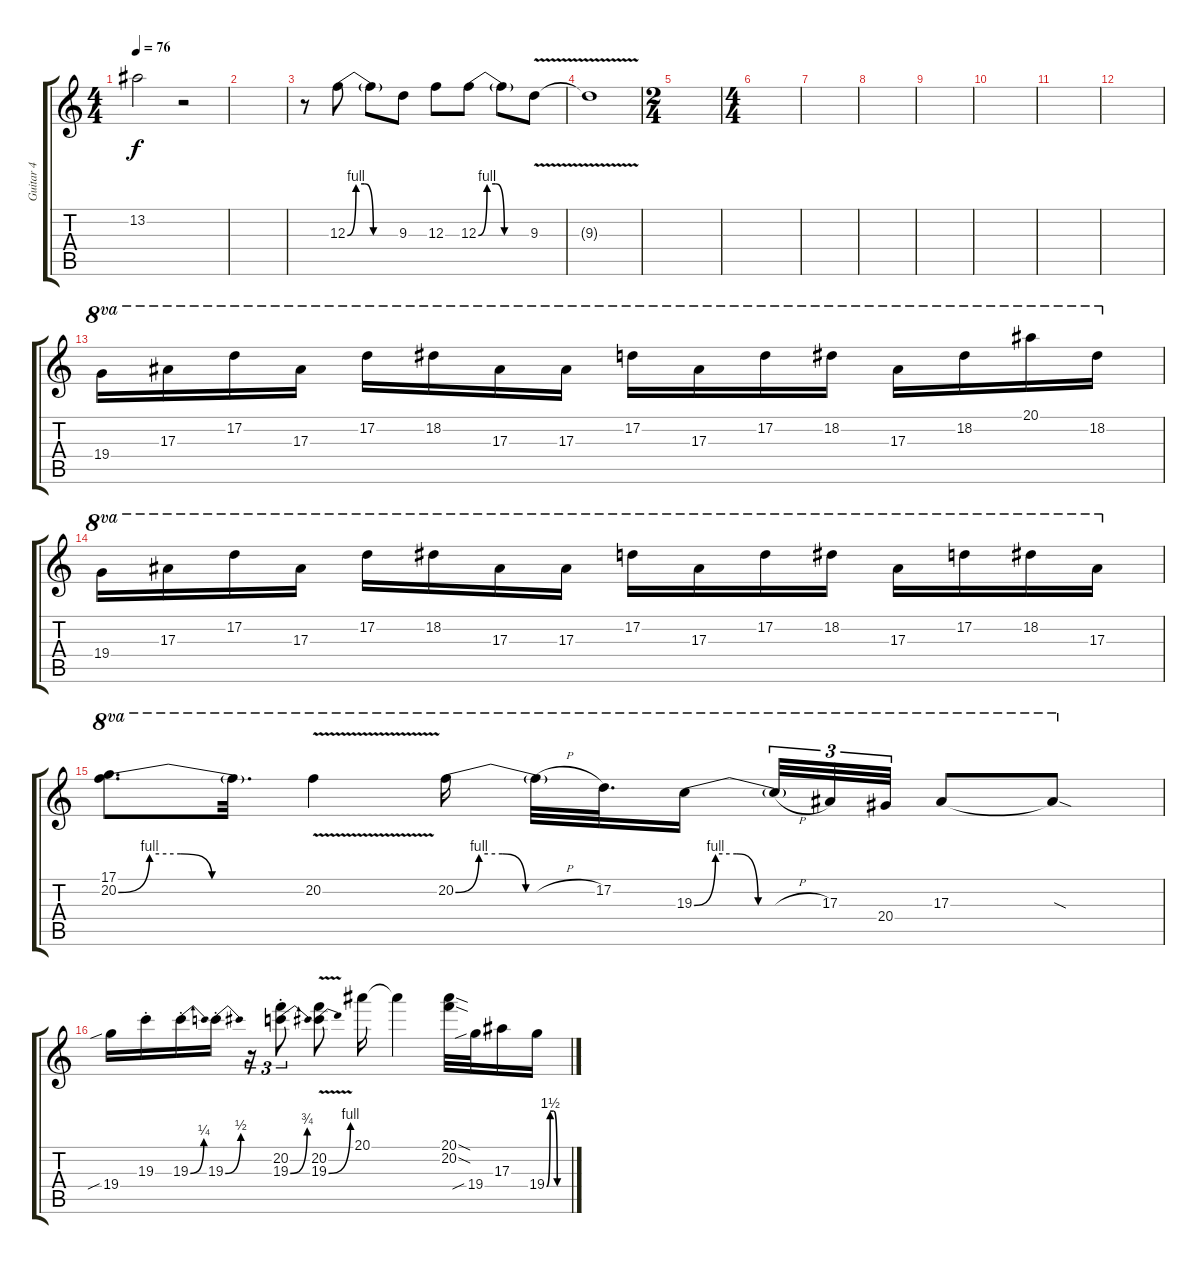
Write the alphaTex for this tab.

\track ("Guitar 4" "Guitar 4") {instrument overdrivenguitar}
\staff {score tabs}
\tuning (D4 A3 F3 C3 G2 C2) {hide}
\ts (4 4)
\tempo 76
\clef g2
\ks c
13.2{t}.2{dy f} r.2 |
|
r.8 12.3{be (custom 0 0 10 4 20 4 30 0 60 0)}.8 12.3{t}.8 9.3.8 12.3.8 12.3{be (custom 0 0 10 4 20 4 30 0 60 0)}.8 12.3{t}.8 9.3{v}.8 |
9.3{t}.1 |
\ts (2 4)
|
\ts (4 4)
|
|
|
|
|
|
|
19.4.16{ot 8va} 17.3.16{ot 8va} 17.2.16{ot 8va} 17.3.16{ot 8va} 17.2.16{ot 8va} 18.2.16{ot 8va} 17.3.16{ot 8va} 17.3.16{ot 8va} 17.2.16{ot 8va} 17.3.16{ot 8va} 17.2.16{ot 8va} 18.2.16{ot 8va} 17.3.16{ot 8va} 18.2.16{ot 8va} 20.1.16{ot 8va} 18.2.16{ot 8va} |
19.4.16{ot 8va} 17.3.16{ot 8va} 17.2.16{ot 8va} 17.3.16{ot 8va} 17.2.16{ot 8va} 18.2.16{ot 8va} 17.3.16{ot 8va} 17.3.16{ot 8va} 17.2.16{ot 8va} 17.3.16{ot 8va} 17.2.16{ot 8va} 18.2.16{ot 8va} 17.3.16{ot 8va} 17.2.16{ot 8va} 18.2.16{ot 8va} 17.3.16{ot 8va} |
(17.1 20.2{be (custom 0 0 10 4 20 4 30 0 60 0)}).8{d ot 8va} 20.2{t}.32{d ot 8va} 20.2{v}.4{ot 8va} 20.2{be (custom 0 0 10 4 20 4 30 0 60 0)}.16{ot 8va} 20.2{h t}.32{ot 8va} 17.2.32{d ot 8va} 19.3{be (custom 0 0 10 4 20 4 30 0 60 0)}.16{ot 8va beam splitsecondary} 19.3{h t}.32{tu (3 2) ot 8va} 17.3.32{tu (3 2) ot 8va} 20.4.32{tu (3 2) ot 8va} 17.3.8{ot 8va} 17.3{sod t}.8{ot 8va} |
19.4{sib}.16 19.3{st}.16 19.3{be (bend 0 0 60 1) st}.16 19.3{be (bend 0 0 60 2) st}.16 r.16{tu (3 2)} (20.2 19.3{be (bend 0 0 60 3) st}).8{tu (3 2)} (20.2 19.3{be (bend 0 0 60 4) v}).8 20.1.16 20.1{t}.4 (20.1{sod} 20.2{sod}).32 19.4{sib}.32 17.3.16 19.4{be (custom 0 0 10 6 20 6 30 0 60 0)}.16
